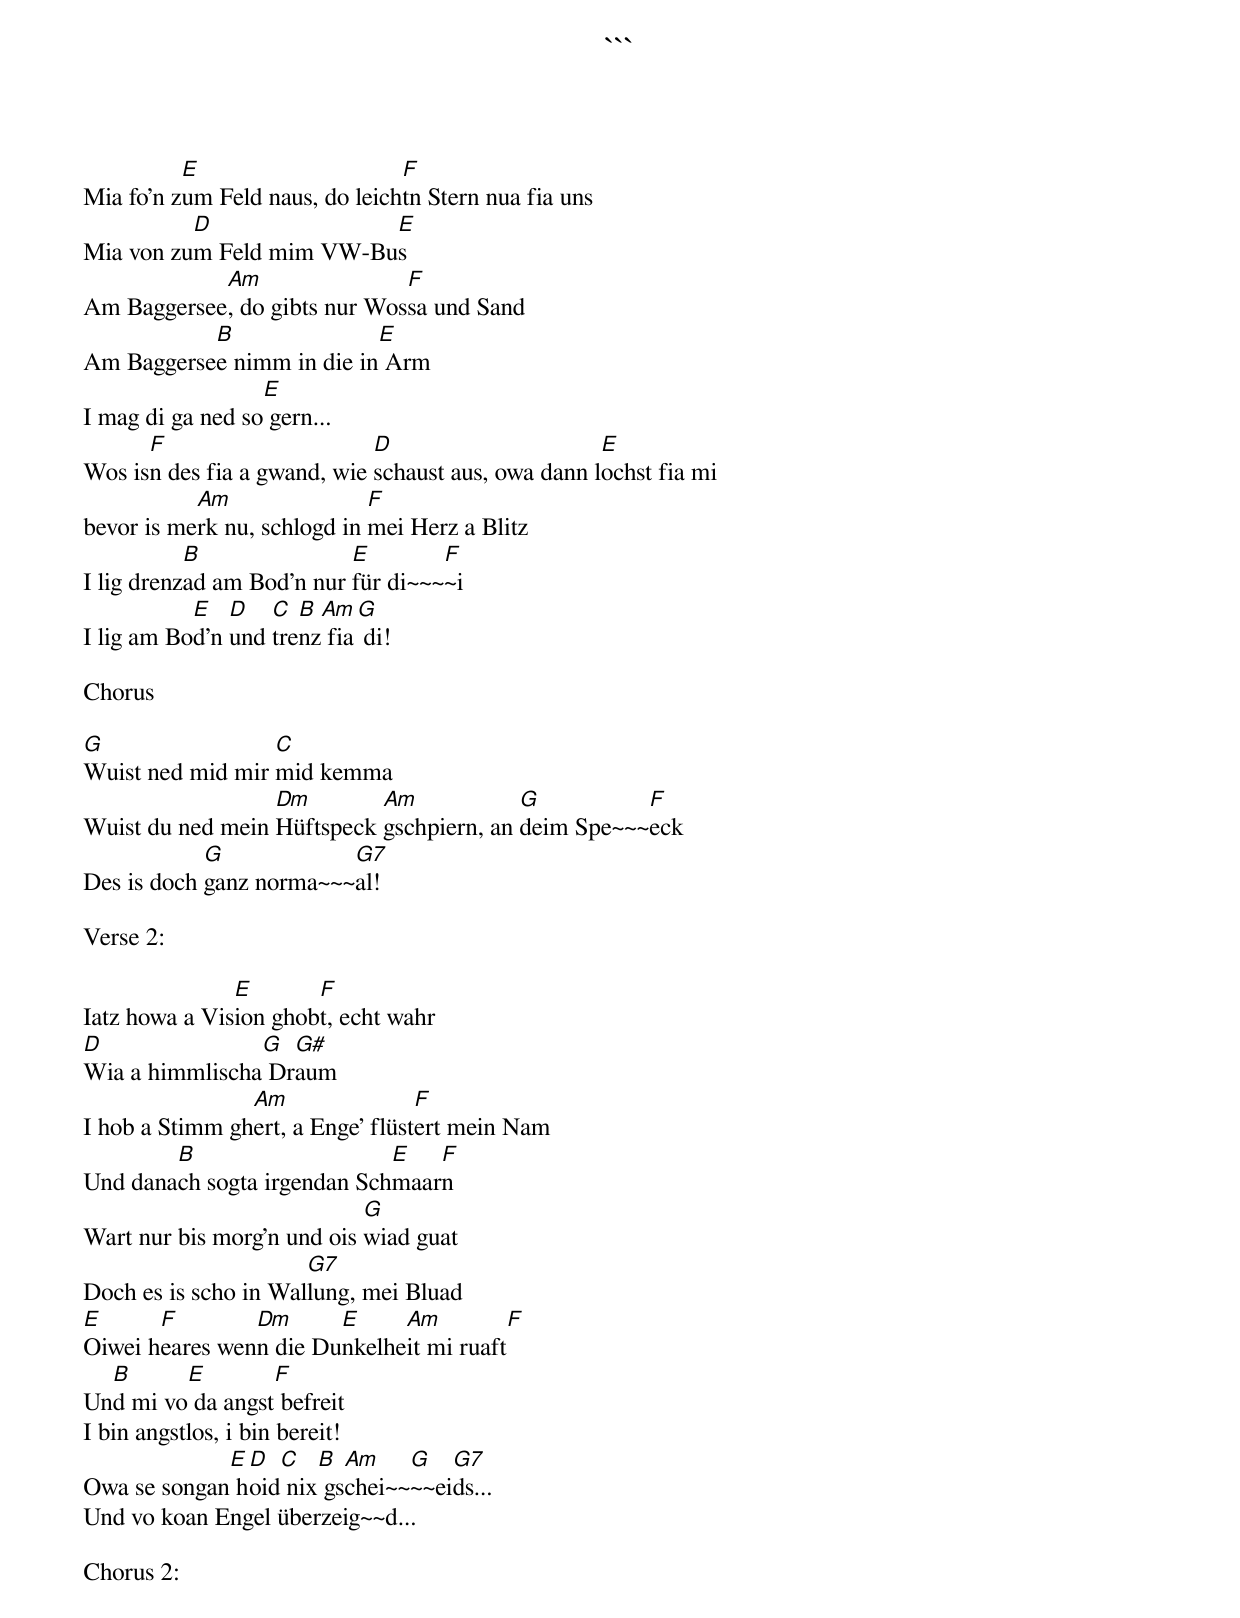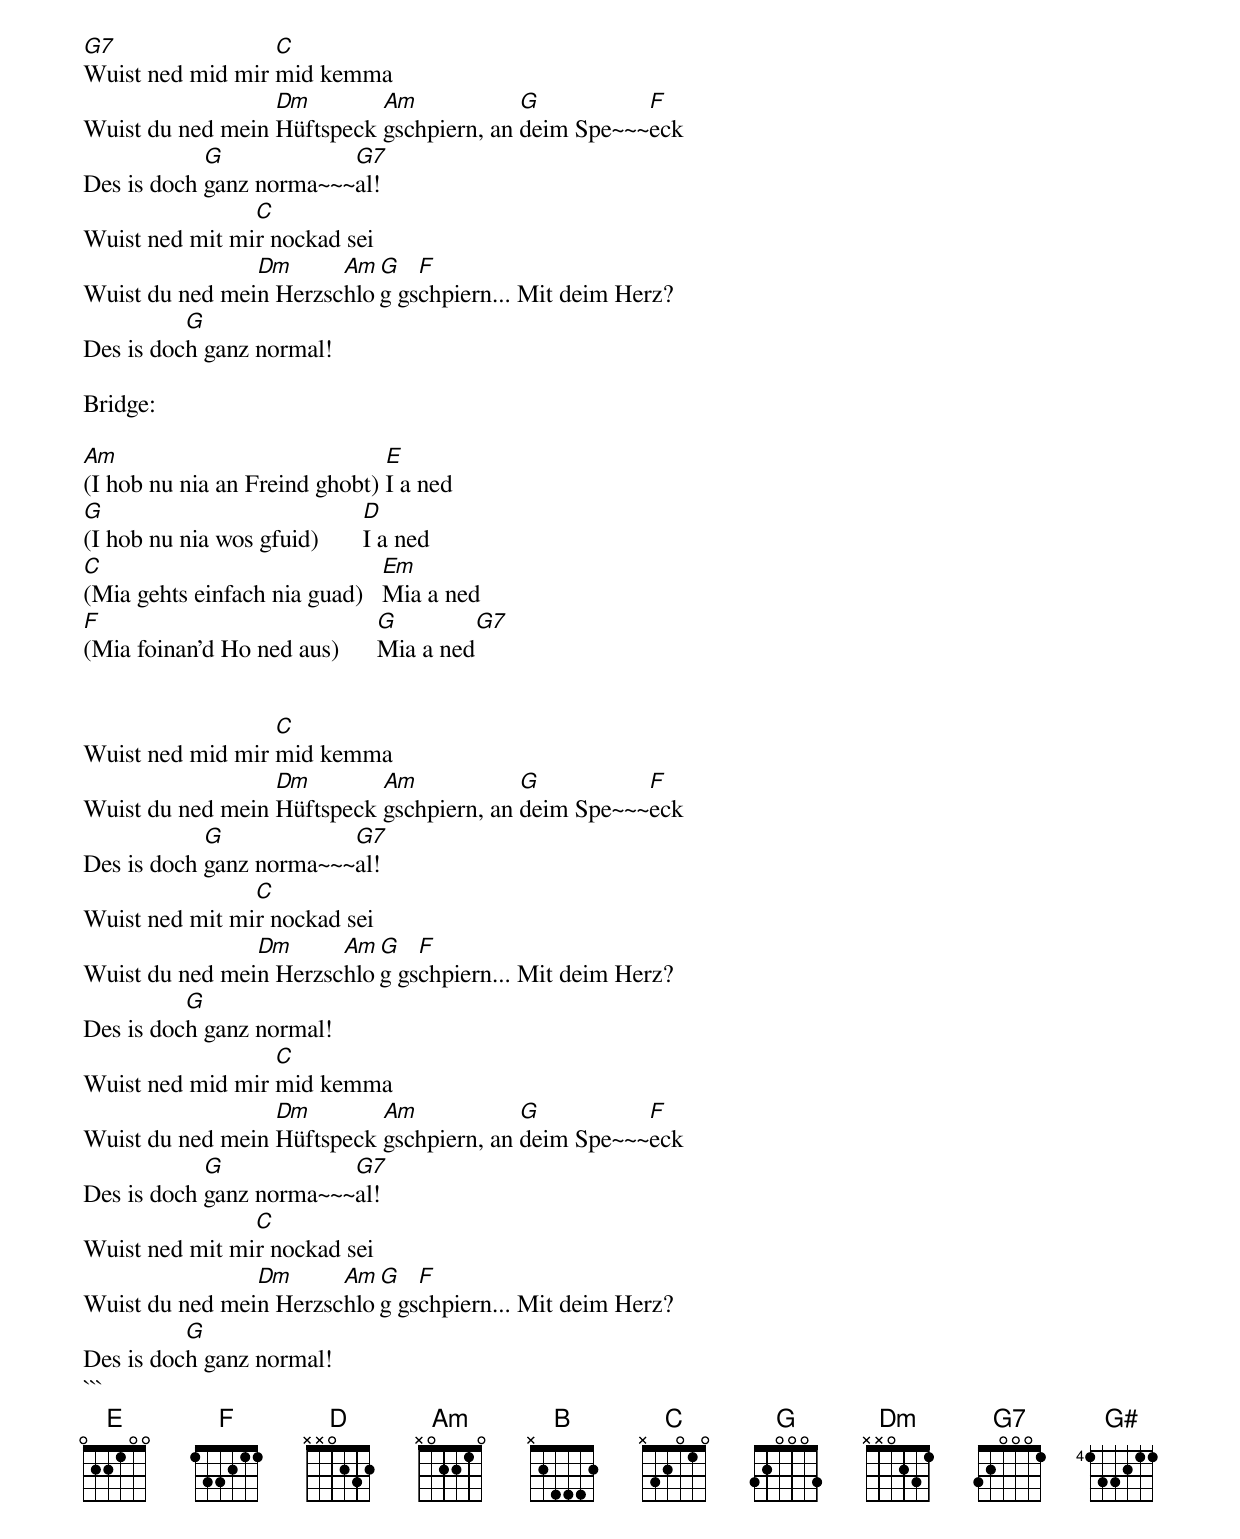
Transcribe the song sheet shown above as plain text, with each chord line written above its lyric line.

```
          E                     F
Mia fo'n zum Feld naus, do leichtn Stern nua fia uns
          D               E
Mia von zum Feld mim VW-Bus
            Am                F
Am Baggersee, do gibts nur Wossa und Sand
           B               E
Am Baggersee nimm in die in Arm
                  E
I mag di ga ned so gern...
      F                      D                      E
Wos isn des fia a gwand, wie schaust aus, owa dann lochst fia mi
           Am                F
bevor is merk nu, schlogd in mei Herz a Blitz
           B               E        F
I lig drenzad am Bod'n nur für di~~~~i
           E   D   C  B Am  G
I lig am Bod'n und trenz fia di!

Chorus

G                 C
Wuist ned mid mir mid kemma
                  Dm        Am            G          F
Wuist du ned mein Hüftspeck gschpiern, an deim Spe~~~eck
            G            G7
Des is doch ganz norma~~~al!

Verse 2:

               E       F
Iatz howa a Vision ghobt, echt wahr
D               G  G#
Wia a himmlischa Draum
                Am                F
I hob a Stimm ghert, a Enge' flüstert mein Nam
        B                    E   F
Und danach sogta irgendan Schmaarn
                            G
Wart nur bis morg'n und ois wiad guat
                      G7
Doch es is scho in Wallung, mei Bluad
E      F        Dm      E     Am          F
Oiwei heares wenn die Dunkelheit mi ruaft
  B      E        F
Und mi vo da angst befreit
I bin angstlos, i bin bereit!
             E D  C   B  Am    G   G7
Owa se songan hoid nix gschei~~~~eids...
Und vo koan Engel überzeig~~d...

Chorus 2:

G7                C
Wuist ned mid mir mid kemma
                  Dm        Am            G          F
Wuist du ned mein Hüftspeck gschpiern, an deim Spe~~~eck
            G            G7
Des is doch ganz norma~~~al!
                C
Wuist ned mit mir nockad sei
                Dm      Am G   F
Wuist du ned mein Herzschlog gschpiern... Mit deim Herz?
          G
Des is doch ganz normal!

Bridge:

Am                             E
(I hob nu nia an Freind ghobt) I a ned
G                              D
(I hob nu nia wos gfuid)       I a ned
C                              Em
(Mia gehts einfach nia guad)   Mia a ned
F                              G             G7
(Mia foinan'd Ho ned aus)      Mia a ned


                  C
Wuist ned mid mir mid kemma
                  Dm        Am            G          F
Wuist du ned mein Hüftspeck gschpiern, an deim Spe~~~eck
            G            G7
Des is doch ganz norma~~~al!
                C
Wuist ned mit mir nockad sei
                Dm      Am G   F
Wuist du ned mein Herzschlog gschpiern... Mit deim Herz?
          G
Des is doch ganz normal!
                  C
Wuist ned mid mir mid kemma
                  Dm        Am            G          F
Wuist du ned mein Hüftspeck gschpiern, an deim Spe~~~eck
            G            G7
Des is doch ganz norma~~~al!
                C
Wuist ned mit mir nockad sei
                Dm      Am G   F
Wuist du ned mein Herzschlog gschpiern... Mit deim Herz?
          G
Des is doch ganz normal!
```
